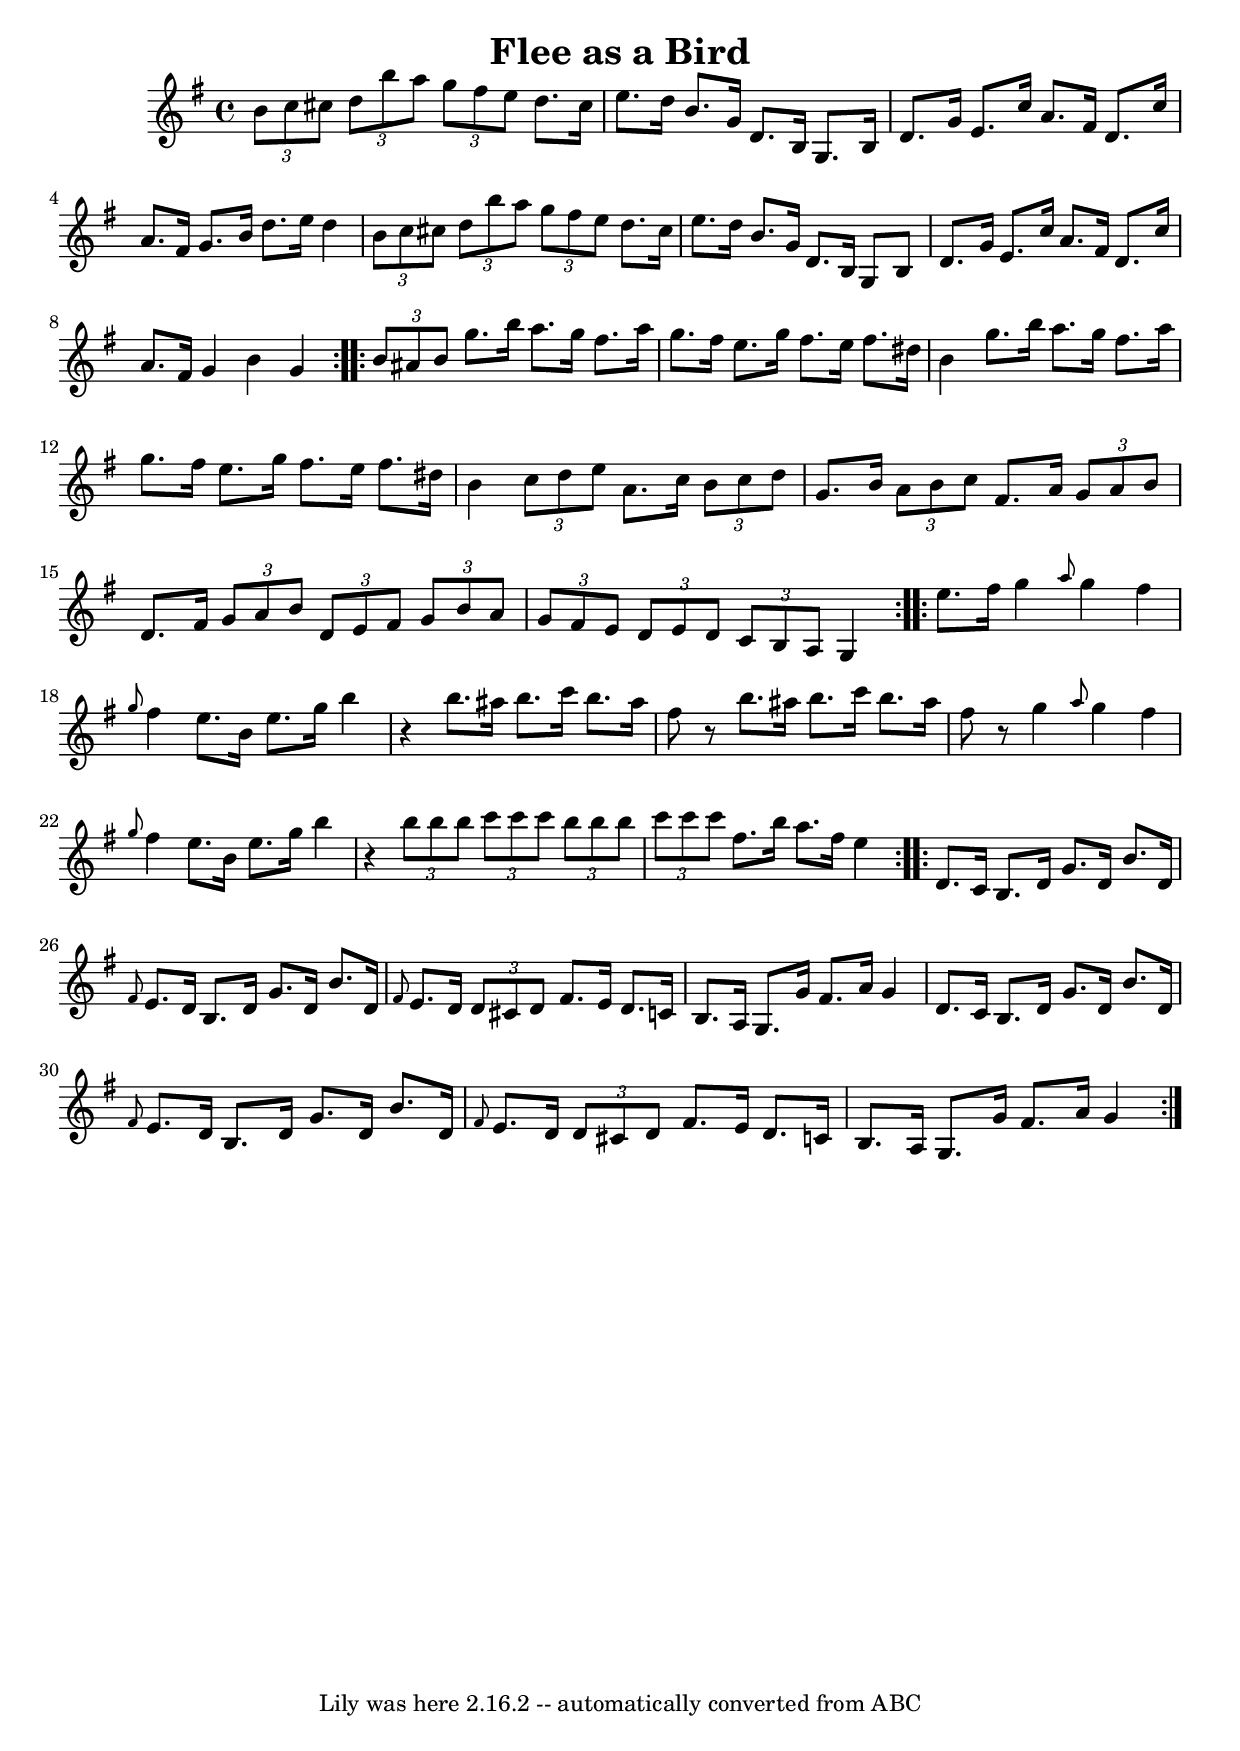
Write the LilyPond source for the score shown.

\version "2.16.2"
\include "Mammoth.ily"
\header {
  %% book = "Ryan's Mammoth Collection"
  crossRefNumber = "1"
  footnotes = "\\\\Lancashire clog dance tune"
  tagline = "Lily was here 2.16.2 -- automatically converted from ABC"
  title = "Flee as a Bird"

}
voicedefault =  {



  \repeat volta 2 {

    \time 4/4 
    \key g \major
    \times 2/3 { b'8 c''8 cis''8   	       }         |
    \times 2/3 { d''8 b''8 a''8  
	       }   \times 2/3 { g''8    
				fis''8 e''8   			      } d''8. cis''16 e''8. d''16     |
    b'8.         g'16 d'8. b16 g8. b16 d'8. g'16     |
    e'8. c''16        a'8. fis'16 d'8. c''16 a'8. fis'16     |
    g'8. b'16   
    d''8. e''16 d''4    \times 2/3 { b'8 c''8 cis''8   				   }    |
     |
    \times 2/3 { d''8 b''8 a''8  
	       }   \times 2/3 { g''8    
				fis''8 e''8   			      } d''8. cis''16 e''8. d''16     |
    b'8.         g'16 d'8. b16 g8 b8 d'8. g'16     |
    e'8. c''16         a'8. fis'16 d'8. c''16 a'8. fis'16     |
    g'4 b'4    
    g'4    
  }     
  \repeat volta 2 {
    \times 2/3 { b'8 ais'8 b'8   	       }         |
    g''8. b''16 a''8. g''16 fis''8. a''16 g''8.         fis''16     |
    e''8. g''16 fis''8. e''16 fis''8. dis''16       b'4     |
    g''8. b''16 a''8. g''16 fis''8. a''16         g''8. fis''16     |
    e''8. g''16 fis''8. e''16 fis''8.         dis''16 b'4    |  |
    \times 2/3 { c''8 d''8 e''8  

	       } a'8. c''16    \times 2/3 { b'8 c''8 d''8   					  } g'8. b'16      |
    \times 2/3 { a'8 b'8 c''8  
	       } fis'8. a'16    
    \times 2/3 { g'8 a'8 b'8   	       } d'8. fis'16     |
    \times 2/3 { 
      g'8 a'8 b'8  
    }   \times 2/3 { d'8 e'8 fis'8  
		   }   \times 2/3 {   
		     g'8 b'8 a'8  
		   }   \times 2/3 { g'8 fis'8 e'8   				  }    |
    
    \times 2/3 { d'8 e'8 d'8  
	       }   \times 2/3 { c'8 b8 a8  
			      } g4    

  }     
  \repeat volta 2 {     e''8. fis''16         |
    g''4  \grace {    
      a''8  
    } g''4 fis''4  \grace { g''8   			  } fis''4     |
    e''8.         b'16 e''8. g''16 b''4    r4    |
    b''8. ais''16 b''8.         c'''16 b''8. ais''16 fis''8    r8    |
    b''8. ais''16         b''8. c'''16 b''8. ais''16 fis''8    r8   |  |
    
    g''4  \grace { a''8  
		 } g''4 fis''4  \grace { g''8   				       } fis''4      |
    e''8. b'16 e''8. g''16 b''4    r4   |
    
    \times 2/3 { b''8 b''8 b''8  
	       }   \times 2/3 { c'''8 c'''8 c'''8 
				
			      }   \times 2/3 { b''8 b''8 b''8  
					     }   \times 2/3 { c'''8 c'''8    
							      c'''8   							    }    |
    fis''8. b''16 a''8. fis''16 e''4    
  }     

  \repeat volta 2 {     d'8. c'16         |
    b8. d'16 g'8. d'16  
    b'8. d'16  \grace { fis'8   		      } e'8. d'16     |
    b8. d'16   
    g'8. d'16 b'8. d'16  \grace { fis'8   				} e'8. d'16     |
    
    \times 2/3 { d'8 cis'8 d'8  
	       } fis'8. e'16 d'8. c'!16 b8.      a16     |
    g8. g'16 fis'8. a'16 g'4 d'8. c'16     | |
    b8. d'16 g'8. d'16 b'8. d'16  \grace {   
      fis'8       } e'8. d'16     |
    b8. d'16 g'8. d'16 b'8.    
    d'16  \grace { fis'8   		 } e'8. d'16     |
    \times 2/3 { d'8    
		 cis'8 d'8   	       } fis'8. e'16 d'8. c'!16 b8. a16     |
    
    g8. g'16 fis'8. a'16 g'4    
  }   

}

\score{
  <<

    \context Staff="default"
    {
      \voicedefault 
      
    }

  >>
  \layout {
    
  }
  \midi {
  }

}
